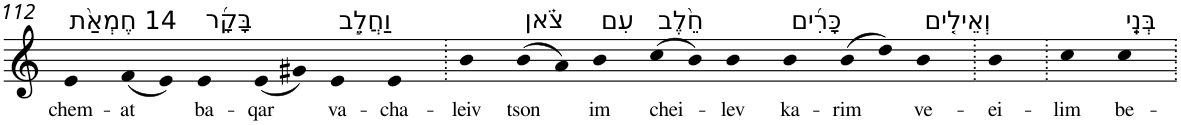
**kern	**text
*part1	*part1
*staff1	*staff1
*I"Piano	*
*I'Pno	*
!!LO:PB:g=z
*clefG2	*
*k[]	*
=112	=112
!LO:TX:a:t=14 חֶמְאַ֨ת	!
!	!LO:LY:b
4e	chem-
!	!LO:LY:b
(8f	-at
8e)	.
!LO:TX:a:t=בָּקָ֜ר	!
!	!LO:LY:b
4e	ba-
!	!LO:LY:b
(8e	-qar
8g#X)	.
!LO:TX:a:t=וַחֲלֵ֣ב	!
!	!LO:LY:b
4e	va-
!	!LO:LY:b
4e	-cha-
=113.	=113.
!	!LO:LY:b
4b	-leiv
!LO:TX:a:t=צֹ֗אן	!
!	!LO:LY:b
(8b	tson
8a)	.
!LO:TX:a:t=עִם	!
!	!LO:LY:b
4b	im
!LO:TX:a:t=חֵ֨לֶב	!
!	!LO:LY:b
(8cc	chei-
8b)	.
!	!LO:LY:b
4b	-lev
!LO:TX:a:t=כָּרִ֜ים	!
!	!LO:LY:b
4b	ka-
!	!LO:LY:b
(8b	-rim
8dd)	.
!LO:TX:a:t=וְאֵילִ֤ים	!
!	!LO:LY:b
4b	ve-
=114.	=114.
!	!LO:LY:b
4b	-ei-
=115.	=115.
!	!LO:LY:b
4cc	-lim
!LO:TX:a:t=בְּנֵֽי	!
!	!LO:LY:b
4cc	be-
=.	=.
*-	*-
